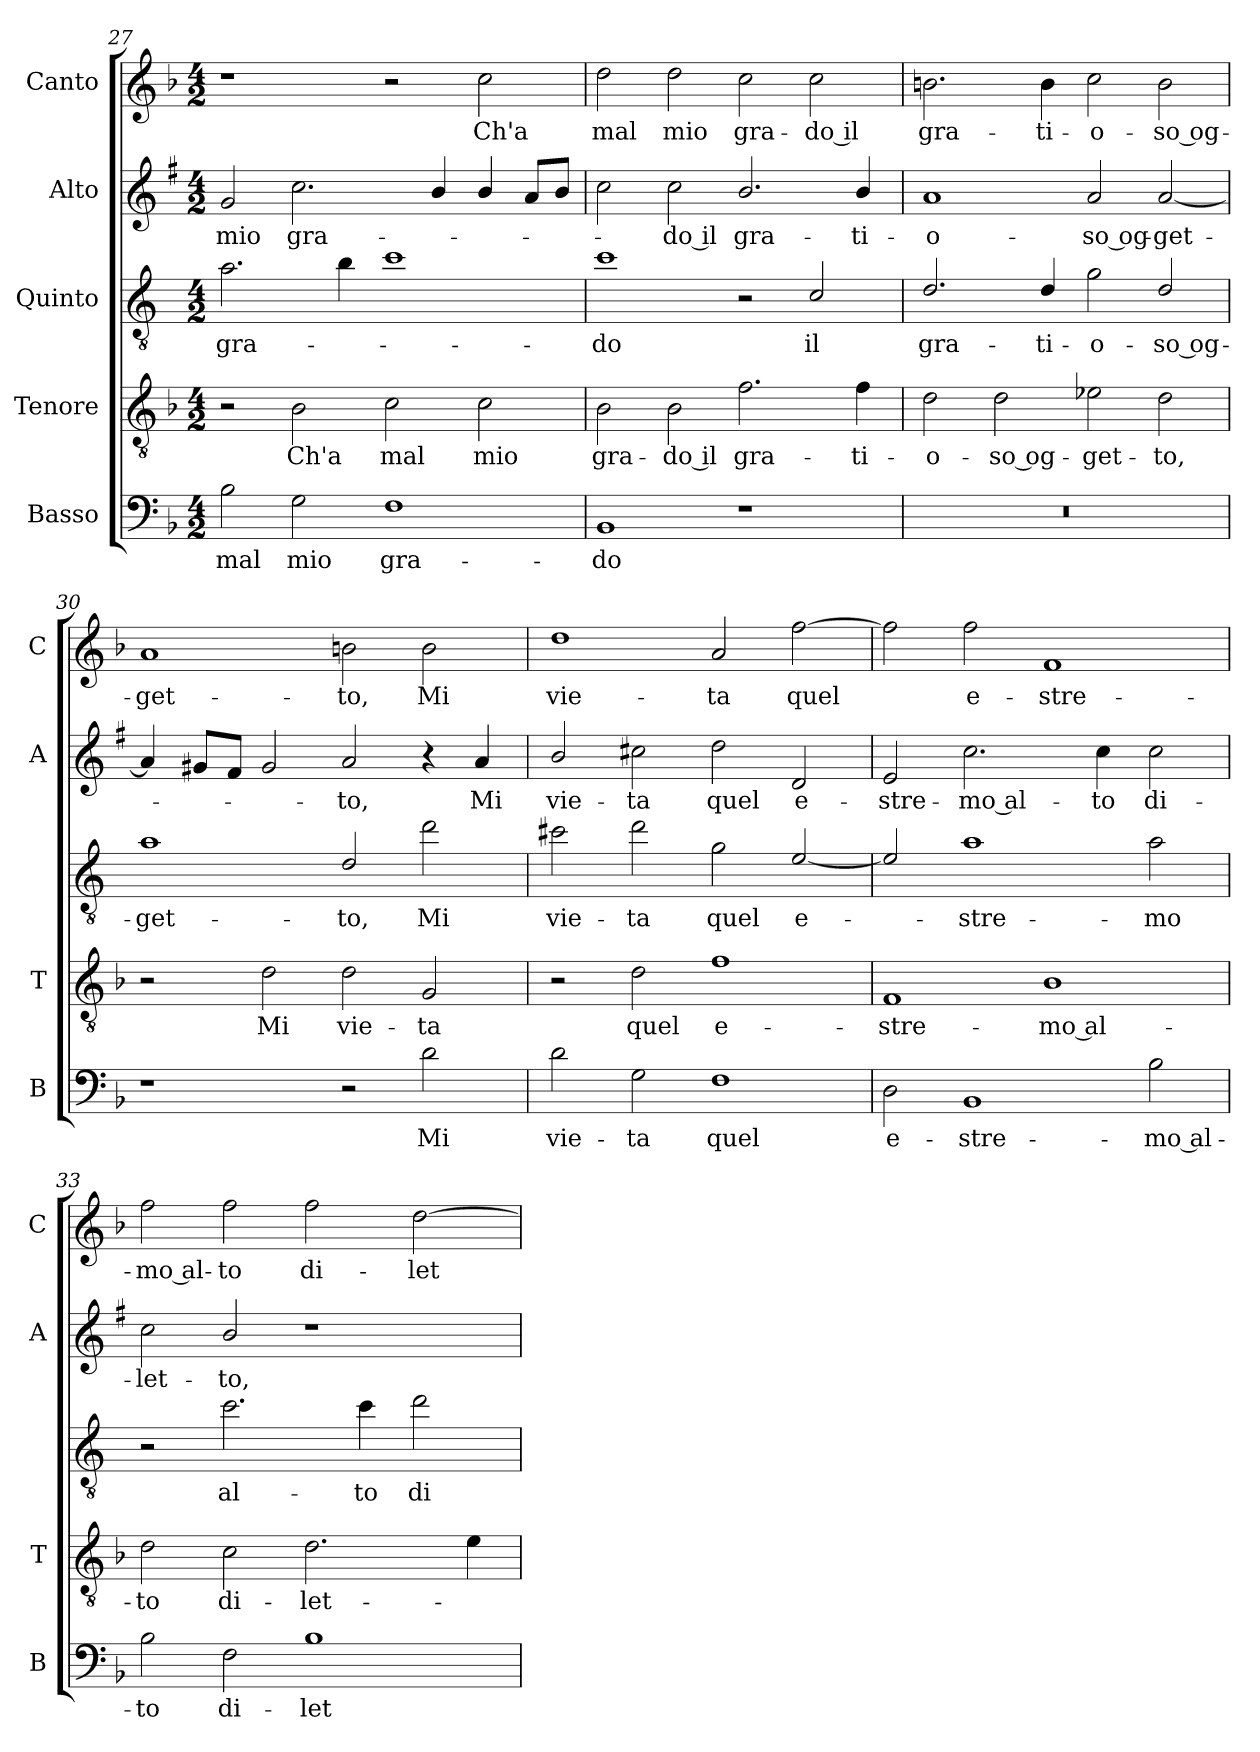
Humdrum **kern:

**kern	**text	**kern	**text	**kern	**text	**kern	**text	**kern	**text
*part5	*part5	*part4	*part4	*part3	*part3	*part2	*part2	*part1	*part1
*staff5	*staff5	*staff4	*staff4	*staff3	*staff3	*staff2	*staff2	*staff1	*staff1
*I"Basso	*	*I"Tenore	*	*I"Quinto	*	*I"Alto	*	*I"Canto	*
*I'B	*	*I'T	*	*	*	*I'A	*	*I'C	*
!!LO:PB:g=z
*clefF4	*	*clefGv2	*	*clefGv2	*	*clefG2	*	*clefG2	*
*	*	*	*	*ITrd4c7	*	*ITrd1c2	*	*	*
*k[b-]	*	*k[b-]	*	*k[b-]	*	*k[b-]	*	*k[b-]	*
*F:	*	*F:	*	*F:	*	*F:	*	*F:	*
*M4/2	*	*M4/2	*	*M4/2	*	*M4/2	*	*M4/2	*
=27	=27	=27	=27	=27	=27	=27	=27	=27	=27
!	!LO:LY:b	!	!	!	!LO:LY:b	!	!LO:LY:b	!	!
2B-\	mal	2r	.	2.d\	gra-	2f/	mio	1r	.
!	!LO:LY:b	!	!LO:LY:b	!	!	!	!LO:LY:b	!	!
2G\	mio	2B-\	Ch'a	.	.	2.b-\	gra-	.	.
.	.	.	.	4e\	.	.	.	.	.
!	!LO:LY:b	!	!LO:LY:b	!	!	!	!	!	!
1F	gra-	2c\	mal	1f	.	.	.	2r	.
.	.	.	.	.	.	4a/	.	.	.
!	!	!	!LO:LY:b	!	!	!	!	!	!LO:LY:b
.	.	2c\	mio	.	.	4a/	.	2cc\	Ch'a
.	.	.	.	.	.	8g/L	.	.	.
.	.	.	.	.	.	8a/J	.	.	.
=28	=28	=28	=28	=28	=28	=28	=28	=28	=28
!	!LO:LY:b	!	!LO:LY:b	!	!LO:LY:b	!	!	!	!LO:LY:b
1BB-	-do	2B-\	gra-	1f	-do	2b-\	.	2dd\	mal
!	!	!	!LO:LY:b	!	!	!	!LO:LY:b	!	!LO:LY:b
.	.	2B-\	-do il	.	.	2b-\	-do il	2dd\	mio
!	!	!	!LO:LY:b	!	!	!	!LO:LY:b	!	!LO:LY:b
1r	.	2.f\	gra-	2r	.	2.a/	gra-	2cc\	gra-
!	!	!	!	!	!LO:LY:b	!	!	!	!LO:LY:b
.	.	.	.	2F/	il	.	.	2cc\	-do il
!	!	!	!LO:LY:b	!	!	!	!LO:LY:b	!	!
.	.	4f\	-ti-	.	.	4a/	-ti-	.	.
=29	=29	=29	=29	=29	=29	=29	=29	=29	=29
!	!	!	!LO:LY:b	!	!LO:LY:b	!	!LO:LY:b	!	!LO:LY:b
0r	.	2d\	-o-	2.G/	gra-	1g	-o-	2.bn\	gra-
!	!	!	!LO:LY:b	!	!	!	!	!	!
.	.	2d\	-so og-	.	.	.	.	.	.
!	!	!	!	!	!LO:LY:b	!	!	!	!LO:LY:b
.	.	.	.	4G/	-ti-	.	.	4b\	-ti-
!	!	!	!LO:LY:b	!	!LO:LY:b	!	!LO:LY:b	!	!LO:LY:b
.	.	2e-X\	-get-	2c\	-o-	2g/	-so og-	2cc\	-o-
!	!	!	!LO:LY:b	!	!LO:LY:b	!	!LO:LY:b	!	!LO:LY:b
.	.	2d\	-to,	2G/	-so og-	[2g/	-get-	2b\	-so og-
=30	=30	=30	=30	=30	=30	=30	=30	=30	=30
!	!	!	!	!	!LO:LY:b	!	!	!	!LO:LY:b
1r	.	2r	.	1d	-get-	4g/]	.	1a	-get-
.	.	.	.	.	.	8f#X/L	.	.	.
.	.	.	.	.	.	8e/J	.	.	.
!	!	!	!LO:LY:b	!	!	!	!	!	!
.	.	2d\	Mi	.	.	2f#/	.	.	.
!	!	!	!LO:LY:b	!	!LO:LY:b	!	!LO:LY:b	!	!LO:LY:b
2r	.	2d\	vie-	2G/	-to,	2g/	-to,	2bn\	-to,
!	!LO:LY:b	!	!LO:LY:b	!	!LO:LY:b	!	!	!	!LO:LY:b
2d\	Mi	2G/	-ta	2g\	Mi	4r	.	2b\	Mi
!	!	!	!	!	!	!	!LO:LY:b	!	!
.	.	.	.	.	.	4g/	Mi	.	.
=31	=31	=31	=31	=31	=31	=31	=31	=31	=31
!	!LO:LY:b	!	!	!	!LO:LY:b	!	!LO:LY:b	!	!LO:LY:b
2d\	vie-	2r	.	2f#X\	vie-	2a/	vie-	1dd	vie-
!	!LO:LY:b	!	!LO:LY:b	!	!LO:LY:b	!	!LO:LY:b	!	!
2G\	-ta	2d\	quel	2g\	-ta	2bn\	-ta	.	.
!	!LO:LY:b	!	!LO:LY:b	!	!LO:LY:b	!	!LO:LY:b	!	!LO:LY:b
1F	quel	1f	e-	2c\	quel	2cc\	quel	2a/	-ta
!	!	!	!	!	!LO:LY:b	!	!LO:LY:b	!	!LO:LY:b
.	.	.	.	[2A/	e-	2c/	e-	[2ff\	quel
!!LO:LB:g=z
=32	=32	=32	=32	=32	=32	=32	=32	=32	=32
!	!LO:LY:b	!	!LO:LY:b	!	!	!	!LO:LY:b	!	!
2D\	e-	1F	-stre-	2A/]	.	2d/	-stre-	2ff\]	.
!	!LO:LY:b	!	!	!	!LO:LY:b	!	!LO:LY:b	!	!LO:LY:b
1BB-	-stre-	.	.	1d	-stre-	2.b-\	-mo al-	2ff\	e-
!	!	!	!LO:LY:b	!	!	!	!	!	!LO:LY:b
.	.	1B-	-mo al-	.	.	.	.	1f	-stre-
!	!	!	!	!	!	!	!LO:LY:b	!	!
.	.	.	.	.	.	4b-\	-to	.	.
!	!LO:LY:b	!	!	!	!LO:LY:b	!	!LO:LY:b	!	!
2B-\	-mo al-	.	.	2d\	-mo	2b-\	di-	.	.
=33	=33	=33	=33	=33	=33	=33	=33	=33	=33
!	!LO:LY:b	!	!LO:LY:b	!	!	!	!LO:LY:b	!	!LO:LY:b
2B-\	-to	2d\	-to	2r	.	2b-\	-let-	2ff\	-mo al-
!	!LO:LY:b	!	!LO:LY:b	!	!LO:LY:b	!	!LO:LY:b	!	!LO:LY:b
2F\	di-	2c\	di-	2.f\	al-	2a/	-to,	2ff\	-to
!	!LO:LY:b	!	!LO:LY:b	!	!	!	!	!	!LO:LY:b
1B-	-let-	2.d\	-let-	.	.	1r	.	2ff\	di-
!	!	!	!	!	!LO:LY:b	!	!	!	!
.	.	.	.	4f\	-to	.	.	.	.
!	!	!	!	!	!LO:LY:b	!	!	!	!LO:LY:b
.	.	.	.	2g\	di-	.	.	[2dd\	-let-
.	.	4e\	.	.	.	.	.	.	.
=	=	=	=	=	=	=	=	=	=
*-	*-	*-	*-	*-	*-	*-	*-	*-	*-
